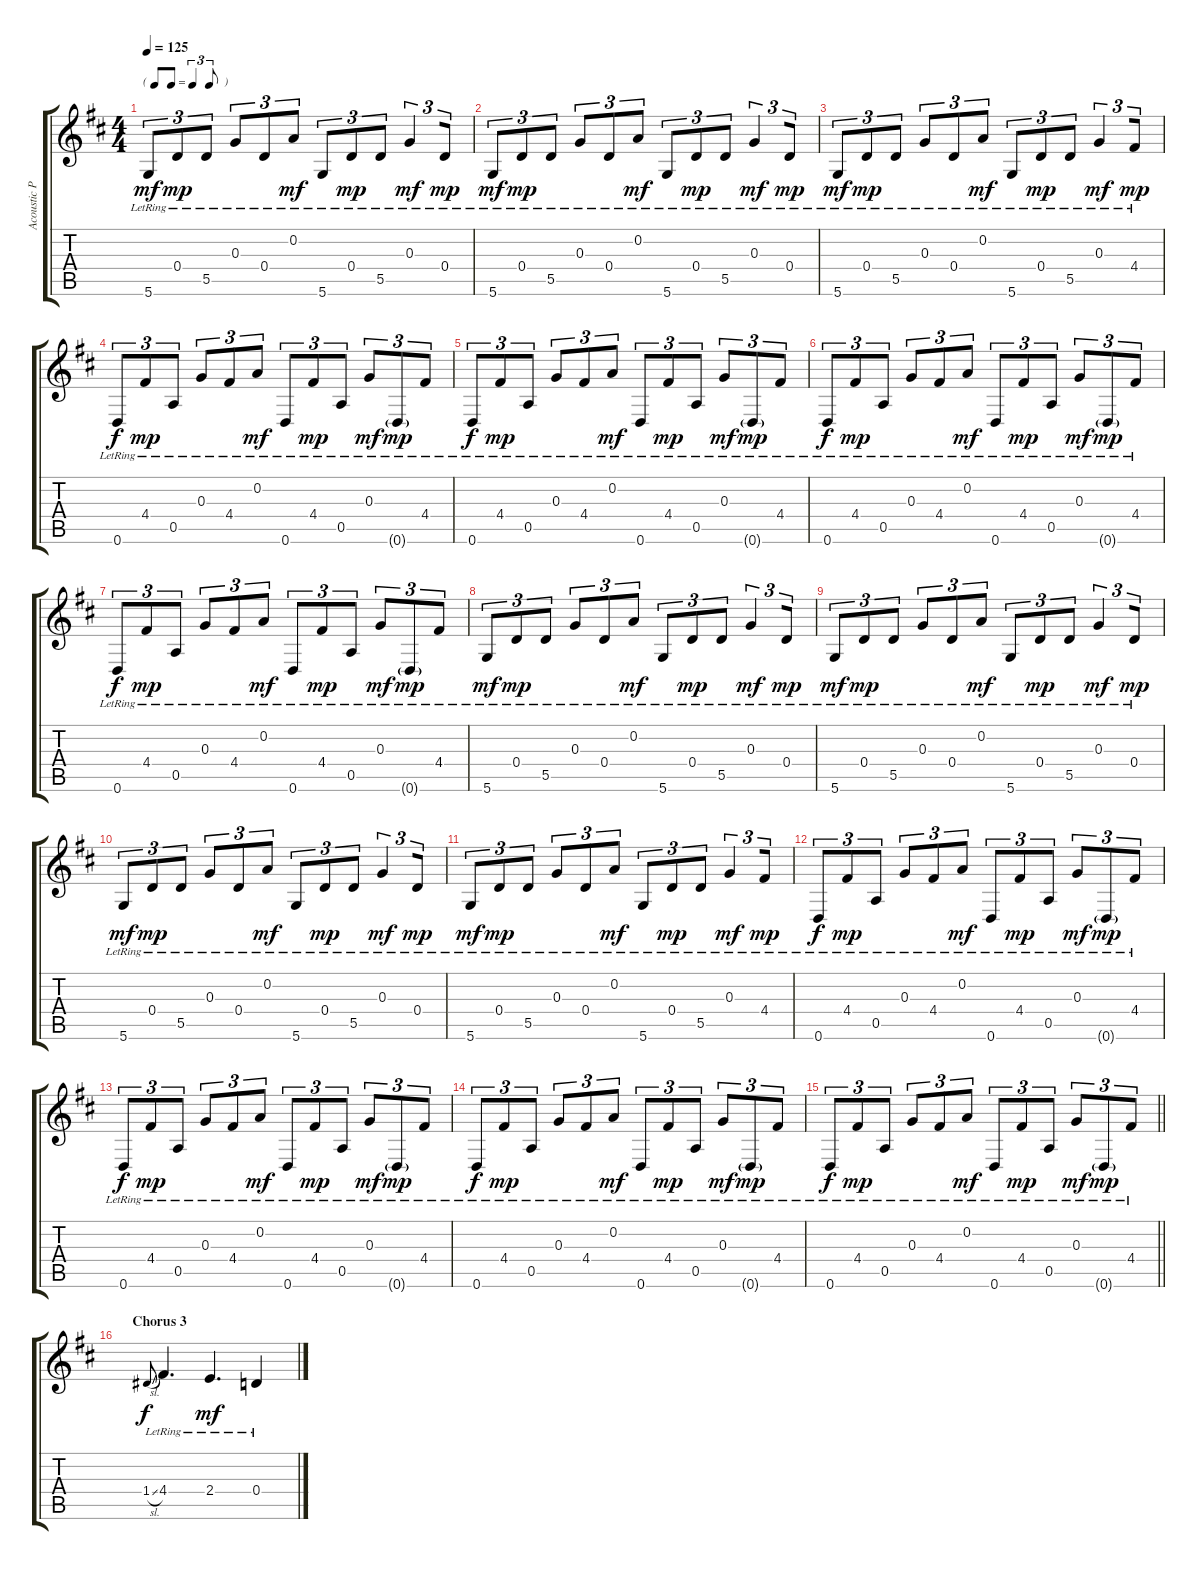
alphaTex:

\track ("Acoustic Picking" "Acoustic P") {instrument acousticguitarsteel}
\staff {score tabs}
\tuning (D4 A3 G3 D3 A2 D2) {hide}
\ts (4 4)
\tf triplet8th
\tempo 125
\clef g2
\ks d
5.6{lr}.8{tu (3 2) dy mf} 0.4{lr}.8{tu (3 2) dy mp} 5.5{lr}.8{tu (3 2) beam split} 0.3{lr}.8{tu (3 2) beam merge} 0.4{lr}.8{tu (3 2) beam merge} 0.2{lr}.8{tu (3 2) dy mf beam split} 5.6{lr}.8{tu (3 2) beam merge} 0.4{lr}.8{tu (3 2) dy mp beam merge} 5.5{lr}.8{tu (3 2)} 0.3{lr}.4{tu (3 2) dy mf beam merge} 0.4{lr}.8{tu (3 2) dy mp} |
5.6{lr}.8{tu (3 2) dy mf} 0.4{lr}.8{tu (3 2) dy mp} 5.5{lr}.8{tu (3 2) beam split} 0.3{lr}.8{tu (3 2) beam merge} 0.4{lr}.8{tu (3 2) beam merge} 0.2{lr}.8{tu (3 2) dy mf beam split} 5.6{lr}.8{tu (3 2) beam merge} 0.4{lr}.8{tu (3 2) dy mp beam merge} 5.5{lr}.8{tu (3 2)} 0.3{lr}.4{tu (3 2) dy mf beam merge} 0.4{lr}.8{tu (3 2) dy mp} |
5.6{lr}.8{tu (3 2) dy mf} 0.4{lr}.8{tu (3 2) dy mp} 5.5{lr}.8{tu (3 2) beam split} 0.3{lr}.8{tu (3 2) beam merge} 0.4{lr}.8{tu (3 2) beam merge} 0.2{lr}.8{tu (3 2) dy mf beam split} 5.6{lr}.8{tu (3 2) beam merge} 0.4{lr}.8{tu (3 2) dy mp beam merge} 5.5{lr}.8{tu (3 2)} 0.3{lr}.4{tu (3 2) dy mf beam merge} 4.4{lr}.8{tu (3 2) dy mp} |
0.6{lr}.8{tu (3 2) dy f} 4.4{lr}.8{tu (3 2) dy mp} 0.5{lr}.8{tu (3 2) beam split} 0.3{lr}.8{tu (3 2) beam merge} 4.4{lr}.8{tu (3 2) beam merge} 0.2{lr}.8{tu (3 2) dy mf beam split} 0.6{lr}.8{tu (3 2) beam merge} 4.4{lr}.8{tu (3 2) dy mp beam merge} 0.5{lr}.8{tu (3 2)} 0.3{lr}.8{tu (3 2) dy mf beam merge} 0.6{g lr}.8{tu (3 2) dy mp beam merge} 4.4{lr}.8{tu (3 2)} |
0.6{lr}.8{tu (3 2) dy f} 4.4{lr}.8{tu (3 2) dy mp} 0.5{lr}.8{tu (3 2) beam split} 0.3{lr}.8{tu (3 2) beam merge} 4.4{lr}.8{tu (3 2) beam merge} 0.2{lr}.8{tu (3 2) dy mf beam split} 0.6{lr}.8{tu (3 2) beam merge} 4.4{lr}.8{tu (3 2) dy mp beam merge} 0.5{lr}.8{tu (3 2)} 0.3{lr}.8{tu (3 2) dy mf beam merge} 0.6{g lr}.8{tu (3 2) dy mp beam merge} 4.4{lr}.8{tu (3 2)} |
0.6{lr}.8{tu (3 2) dy f} 4.4{lr}.8{tu (3 2) dy mp} 0.5{lr}.8{tu (3 2) beam split} 0.3{lr}.8{tu (3 2) beam merge} 4.4{lr}.8{tu (3 2) beam merge} 0.2{lr}.8{tu (3 2) dy mf beam split} 0.6{lr}.8{tu (3 2) beam merge} 4.4{lr}.8{tu (3 2) dy mp beam merge} 0.5{lr}.8{tu (3 2)} 0.3{lr}.8{tu (3 2) dy mf beam merge} 0.6{g lr}.8{tu (3 2) dy mp beam merge} 4.4{lr}.8{tu (3 2)} |
0.6{lr}.8{tu (3 2) dy f} 4.4{lr}.8{tu (3 2) dy mp} 0.5{lr}.8{tu (3 2) beam split} 0.3{lr}.8{tu (3 2) beam merge} 4.4{lr}.8{tu (3 2) beam merge} 0.2{lr}.8{tu (3 2) dy mf beam split} 0.6{lr}.8{tu (3 2) beam merge} 4.4{lr}.8{tu (3 2) dy mp beam merge} 0.5{lr}.8{tu (3 2)} 0.3{lr}.8{tu (3 2) dy mf beam merge} 0.6{g lr}.8{tu (3 2) dy mp beam merge} 4.4{lr}.8{tu (3 2)} |
5.6{lr}.8{tu (3 2) dy mf} 0.4{lr}.8{tu (3 2) dy mp} 5.5{lr}.8{tu (3 2) beam split} 0.3{lr}.8{tu (3 2) beam merge} 0.4{lr}.8{tu (3 2) beam merge} 0.2{lr}.8{tu (3 2) dy mf beam split} 5.6{lr}.8{tu (3 2) beam merge} 0.4{lr}.8{tu (3 2) dy mp beam merge} 5.5{lr}.8{tu (3 2)} 0.3{lr}.4{tu (3 2) dy mf beam merge} 0.4{lr}.8{tu (3 2) dy mp} |
5.6{lr}.8{tu (3 2) dy mf} 0.4{lr}.8{tu (3 2) dy mp} 5.5{lr}.8{tu (3 2) beam split} 0.3{lr}.8{tu (3 2) beam merge} 0.4{lr}.8{tu (3 2) beam merge} 0.2{lr}.8{tu (3 2) dy mf beam split} 5.6{lr}.8{tu (3 2) beam merge} 0.4{lr}.8{tu (3 2) dy mp beam merge} 5.5{lr}.8{tu (3 2)} 0.3{lr}.4{tu (3 2) dy mf beam merge} 0.4{lr}.8{tu (3 2) dy mp} |
5.6{lr}.8{tu (3 2) dy mf} 0.4{lr}.8{tu (3 2) dy mp} 5.5{lr}.8{tu (3 2) beam split} 0.3{lr}.8{tu (3 2) beam merge} 0.4{lr}.8{tu (3 2) beam merge} 0.2{lr}.8{tu (3 2) dy mf beam split} 5.6{lr}.8{tu (3 2) beam merge} 0.4{lr}.8{tu (3 2) dy mp beam merge} 5.5{lr}.8{tu (3 2)} 0.3{lr}.4{tu (3 2) dy mf beam merge} 0.4{lr}.8{tu (3 2) dy mp} |
5.6{lr}.8{tu (3 2) dy mf} 0.4{lr}.8{tu (3 2) dy mp} 5.5{lr}.8{tu (3 2) beam split} 0.3{lr}.8{tu (3 2) beam merge} 0.4{lr}.8{tu (3 2) beam merge} 0.2{lr}.8{tu (3 2) dy mf beam split} 5.6{lr}.8{tu (3 2) beam merge} 0.4{lr}.8{tu (3 2) dy mp beam merge} 5.5{lr}.8{tu (3 2)} 0.3{lr}.4{tu (3 2) dy mf beam merge} 4.4{lr}.8{tu (3 2) dy mp} |
0.6{lr}.8{tu (3 2) dy f} 4.4{lr}.8{tu (3 2) dy mp} 0.5{lr}.8{tu (3 2) beam split} 0.3{lr}.8{tu (3 2) beam merge} 4.4{lr}.8{tu (3 2) beam merge} 0.2{lr}.8{tu (3 2) dy mf beam split} 0.6{lr}.8{tu (3 2) beam merge} 4.4{lr}.8{tu (3 2) dy mp beam merge} 0.5{lr}.8{tu (3 2)} 0.3{lr}.8{tu (3 2) dy mf beam merge} 0.6{g lr}.8{tu (3 2) dy mp beam merge} 4.4{lr}.8{tu (3 2)} |
0.6{lr}.8{tu (3 2) dy f} 4.4{lr}.8{tu (3 2) dy mp} 0.5{lr}.8{tu (3 2) beam split} 0.3{lr}.8{tu (3 2) beam merge} 4.4{lr}.8{tu (3 2) beam merge} 0.2{lr}.8{tu (3 2) dy mf beam split} 0.6{lr}.8{tu (3 2) beam merge} 4.4{lr}.8{tu (3 2) dy mp beam merge} 0.5{lr}.8{tu (3 2)} 0.3{lr}.8{tu (3 2) dy mf beam merge} 0.6{g lr}.8{tu (3 2) dy mp beam merge} 4.4{lr}.8{tu (3 2)} |
0.6{lr}.8{tu (3 2) dy f} 4.4{lr}.8{tu (3 2) dy mp} 0.5{lr}.8{tu (3 2) beam split} 0.3{lr}.8{tu (3 2) beam merge} 4.4{lr}.8{tu (3 2) beam merge} 0.2{lr}.8{tu (3 2) dy mf beam split} 0.6{lr}.8{tu (3 2) beam merge} 4.4{lr}.8{tu (3 2) dy mp beam merge} 0.5{lr}.8{tu (3 2)} 0.3{lr}.8{tu (3 2) dy mf beam merge} 0.6{g lr}.8{tu (3 2) dy mp beam merge} 4.4{lr}.8{tu (3 2)} |
\barLineRight lightlight
0.6{lr}.8{tu (3 2) dy f} 4.4{lr}.8{tu (3 2) dy mp} 0.5{lr}.8{tu (3 2) beam split} 0.3{lr}.8{tu (3 2) beam merge} 4.4{lr}.8{tu (3 2) beam merge} 0.2{lr}.8{tu (3 2) dy mf beam split} 0.6{lr}.8{tu (3 2) beam merge} 4.4{lr}.8{tu (3 2) dy mp beam merge} 0.5{lr}.8{tu (3 2)} 0.3{lr}.8{tu (3 2) dy mf beam merge} 0.6{g lr}.8{tu (3 2) dy mp beam merge} 4.4{lr}.8{tu (3 2)} |
\section ("" "Chorus 3")
1.4{sl}.8{gr onbeat dy f} 4.4{lr}.4{d} 2.4{lr}.4{d dy mf} 0.4{lr}.4
